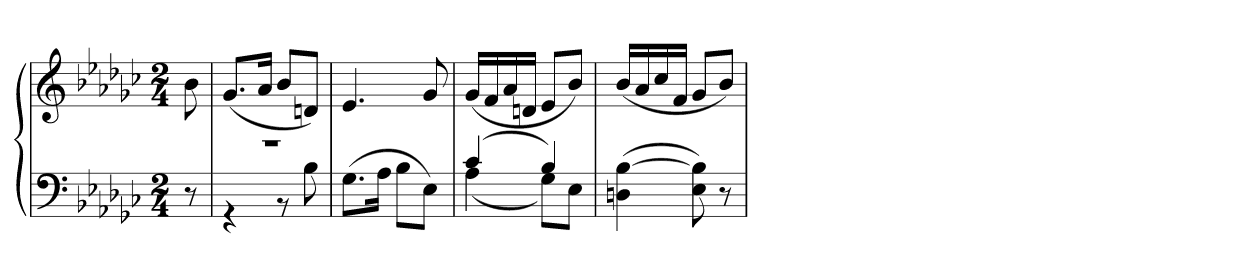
**kern	**kern
*part1	*part1
*staff2	*staff1
*clefF4	*clefG2
*k[b-e-a-d-g-c-]	*k[b-e-a-d-g-c-]
*M2/4	*M2/4
=	=
8r	8b-
=	=
*^	*
2r	4r	(8.g-L
.	.	16a-Jk
.	8r	8b-L
.	8B-	8dnJ)
*v	*v	*
=	=
(8.G-L	4.e-
16A-Jk	.
8B-L	.
8E-J)	8g-
=	=
*^	*
(4c-	(4A-	(16g-LL
.	.	16f
.	.	16a-
.	.	16dnJJ
4B-)	8G-L)	8e-L
.	8E-J	8b-J)
*v	*v	*
=	=
(4Dn [4B-	(16b-LL
.	16a-
.	16cc-
.	16fJJ
8E- 8B-])	8g-L
8r	8b-J)
=	=
*-	*-
